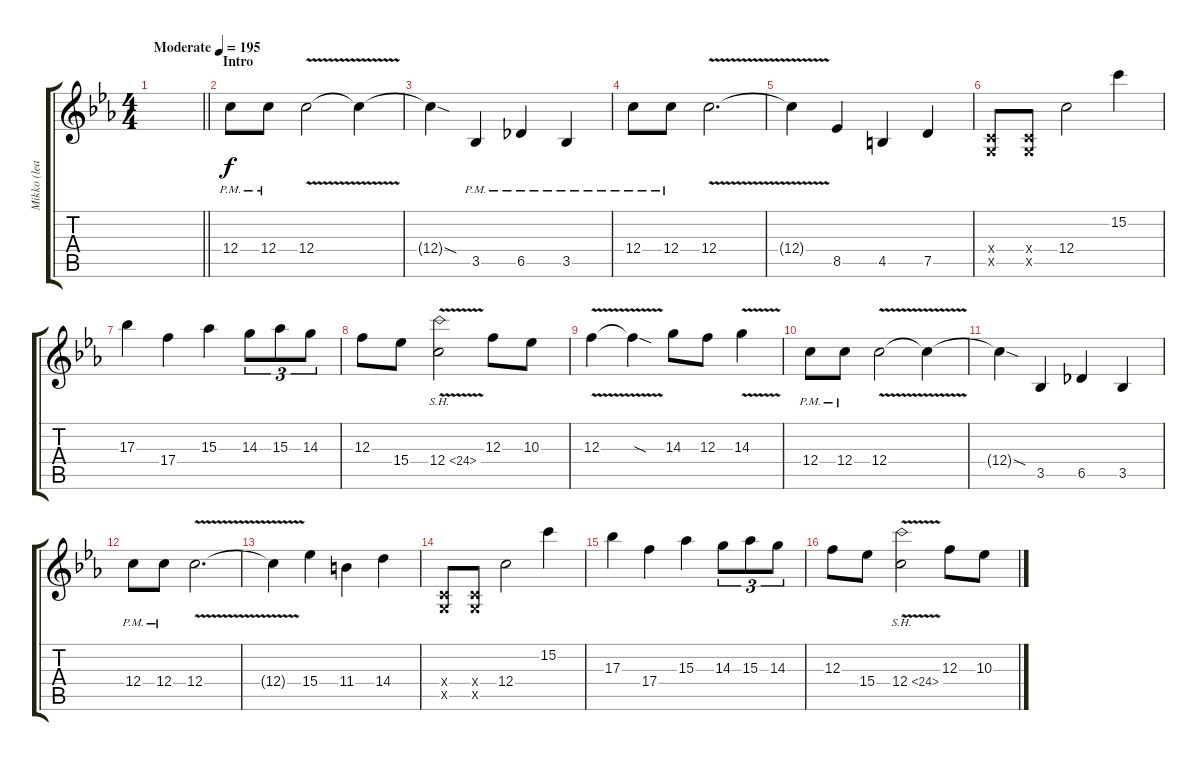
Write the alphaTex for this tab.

\track ("Mikko (lead)" "Mikko (lea") {instrument distortionguitar}
\staff {score tabs}
\tuning (D4 A3 F3 C3 G2 C2) {hide}
\ts (4 4)
\tempo (195 "Moderate")
\clef g2
\barLineRight lightlight
\ks cminor
|
\section ("" "Intro")
12.4{pm}.8 12.4{pm}.8 12.4{v}.2 12.4{t}.4 |
12.4{sod t}.4 3.5{pm}.4 6.5{pm}.4 3.5{pm}.4 |
12.4{pm}.8 12.4{pm}.8 12.4{v}.2{d} |
12.4{t}.4 8.5.4 4.5.4 7.5.4 |
(0.4{x} 0.5{x}).8 (0.4{x} 0.5{x}).8 12.4.2 15.2.4 |
17.3.4 17.4.4 15.3.4 14.3.8{tu (3 2)} 15.3.8{tu (3 2)} 14.3.8{tu (3 2)} |
12.3.8 15.4.8 12.4{sh 12 v}.2 12.3.8 10.3.8 |
12.3{v}.4 12.3{sod t}.4 14.3.8 12.3.8 14.3{v}.4 |
12.4{pm}.8 12.4{pm}.8 12.4{v}.2 12.4{t}.4 |
12.4{sod t}.4 3.5.4 6.5.4 3.5.4 |
12.4{pm}.8 12.4{pm}.8 12.4{v}.2{d} |
12.4{t}.4 15.4.4 11.4.4 14.4.4 |
(0.4{x} 0.5{x}).8 (0.4{x} 0.5{x}).8 12.4.2 15.2.4 |
17.3.4 17.4.4 15.3.4 14.3.8{tu (3 2)} 15.3.8{tu (3 2)} 14.3.8{tu (3 2)} |
12.3.8 15.4.8 12.4{sh 12 v}.2 12.3.8 10.3.8
